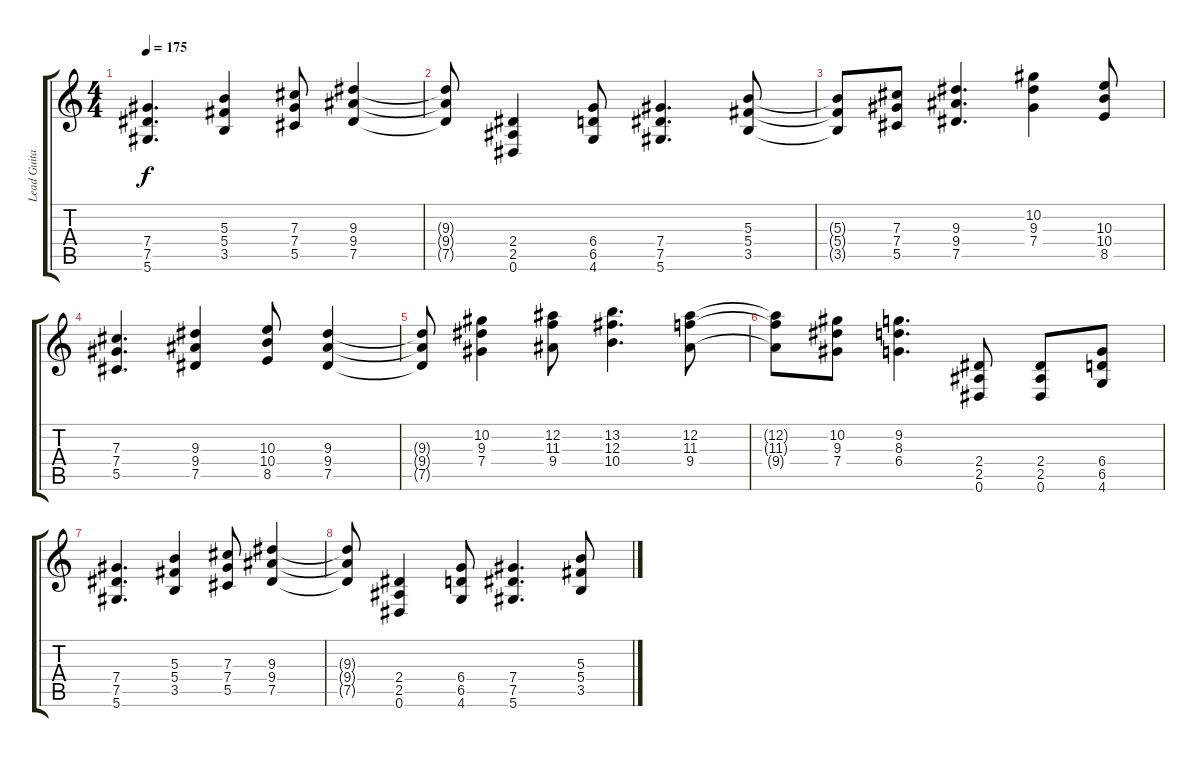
\track ("Lead Guitar" "Lead Guita") {instrument distortionguitar}
\staff {score tabs}
\tuning (Eb4 Bb3 Gb3 Db3 Ab2 Eb2) {hide}
\ts (4 4)
\tempo 175
\clef g2
\ks c
(7.4 7.5 5.6).4{d dy f} (5.3 5.4 3.5).4 (7.3 7.4 5.5).8 (9.3 9.4 7.5).4 |
(9.3{t} 9.4{t} 7.5{t}).8 (2.4 2.5 0.6).4 (6.4 6.5 4.6).8 (7.4 7.5 5.6).4{d} (5.3 5.4 3.5).8 |
(5.3{t} 5.4{t} 3.5{t}).8 (7.3 7.4 5.5).8 (9.3 9.4 7.5).4{d} (10.2 9.3 7.4).4 (10.3 10.4 8.5).8 |
(7.3 7.4 5.5).4{d} (9.3 9.4 7.5).4 (10.3 10.4 8.5).8 (9.3 9.4 7.5).4 |
(9.3{t} 9.4{t} 7.5{t}).8 (10.2 9.3 7.4).4 (12.2 11.3 9.4).8 (13.2 12.3 10.4).4{d} (12.2 11.3 9.4).8 |
(12.2{t} 11.3{t} 9.4{t}).8 (10.2 9.3 7.4).8 (9.2 8.3 6.4).4{d} (2.4 2.5 0.6).8 (2.4 2.5 0.6).8 (6.4 6.5 4.6).8 |
(7.4 7.5 5.6).4{d} (5.3 5.4 3.5).4 (7.3 7.4 5.5).8 (9.3 9.4 7.5).4 |
(9.3{t} 9.4{t} 7.5{t}).8 (2.4 2.5 0.6).4 (6.4 6.5 4.6).8 (7.4 7.5 5.6).4{d} (5.3 5.4 3.5).8
